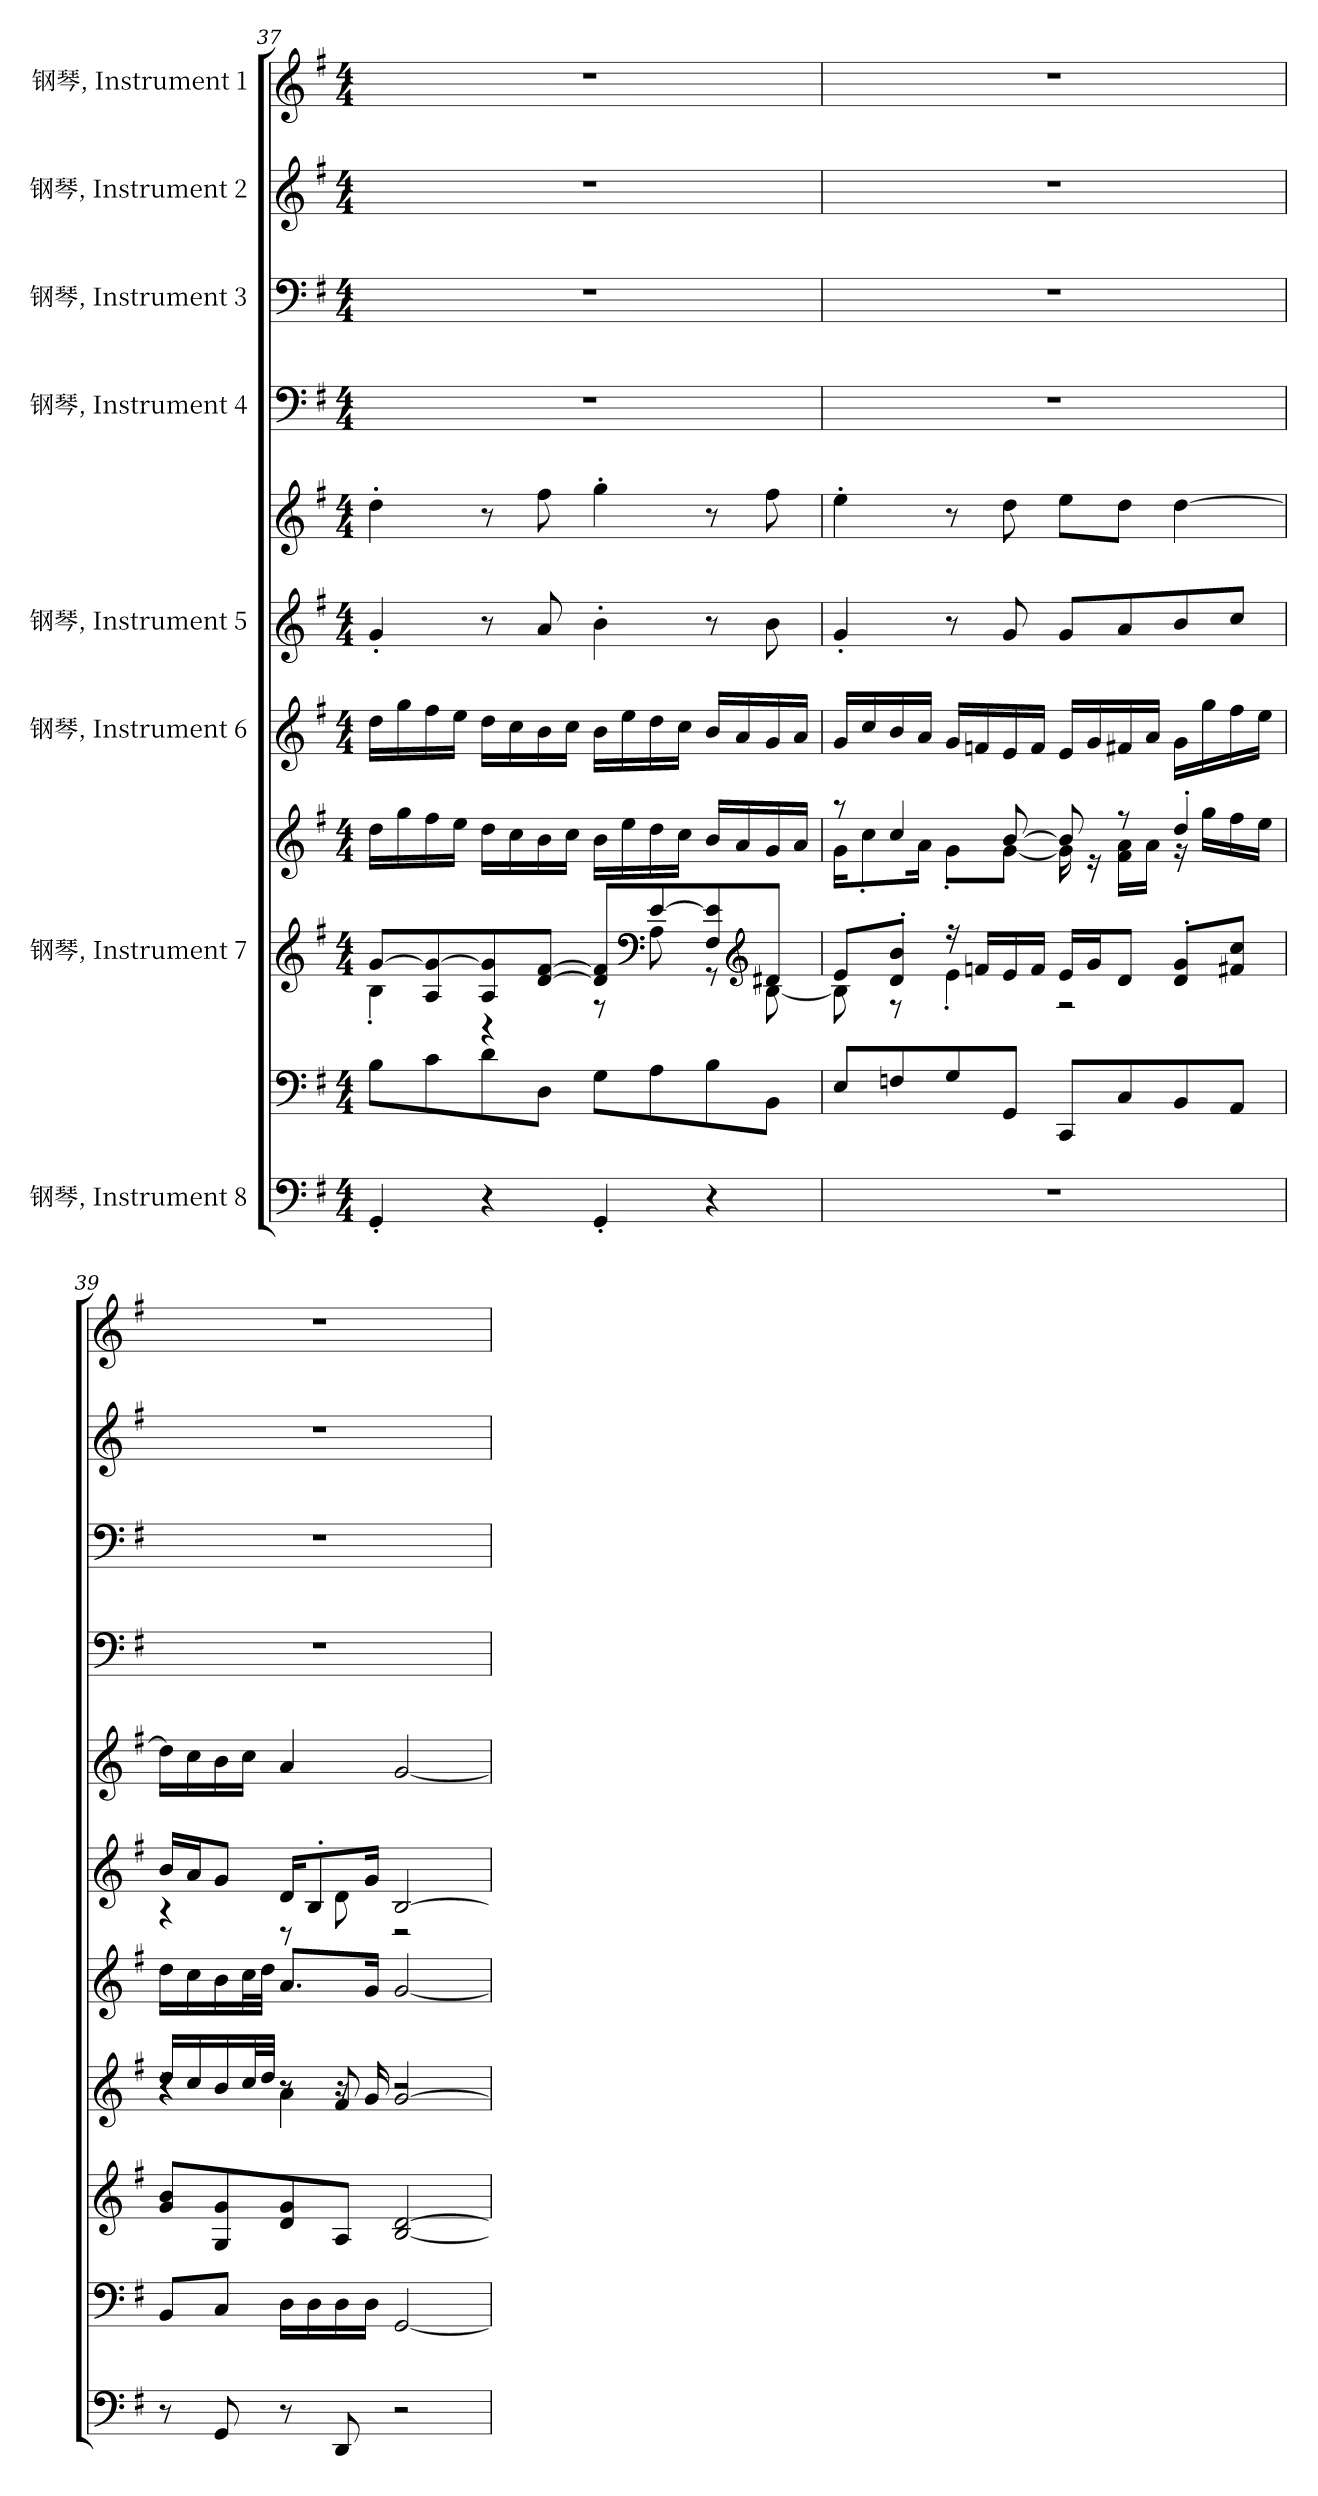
**kern	**kern	**kern	**kern	**kern	**kern	**kern	**kern	**kern	**kern	**kern
*part8	*part8	*part7	*part7	*part6	*part5	*part5	*part4	*part3	*part2	*part1
*staff11	*staff10	*staff9	*staff8	*staff7	*staff6	*staff5	*staff4	*staff3	*staff2	*staff1
*I"钢琴, Instrument 8	*	*I"钢琴, Instrument 7	*	*I"钢琴, Instrument 6	*I"钢琴, Instrument 5	*	*I"钢琴, Instrument 4	*I"钢琴, Instrument 3	*I"钢琴, Instrument 2	*I"钢琴, Instrument 1
!!LO:PB:g=z
*clefF4	*clefF4	*clefG2	*clefG2	*clefG2	*clefG2	*clefG2	*clefF4	*clefF4	*clefG2	*clefG2
*k[f#]	*k[f#]	*k[f#]	*k[f#]	*k[f#]	*k[f#]	*k[f#]	*k[f#]	*k[f#]	*k[f#]	*k[f#]
*M4/4	*M4/4	*M4/4	*M4/4	*M4/4	*M4/4	*M4/4	*M4/4	*M4/4	*M4/4	*M4/4
=37	=37	=37	=37	=37	=37	=37	=37	=37	=37	=37
*	*	*^	*	*	*	*	*	*	*	*
4GG'/	8B\L	[8g/L	4B'\	16dd\LL	16dd\LL	4g'/	4dd'\	1r	1r	1r	1r
.	.	.	.	16gg\	16gg\	.	.	.	.	.	.
.	8c\	8A/ 8g/_	.	16ff#\	16ff#\	.	.	.	.	.	.
.	.	.	.	16ee\JJ	16ee\JJ	.	.	.	.	.	.
4r	8d\	8A/ 8g/]	4r	16dd\LL	16dd\LL	8r	8r	.	.	.	.
.	.	.	.	16cc\	16cc\	.	.	.	.	.	.
.	8D\J	[8d/ [8f#/J	.	16b\	16b\	8a/	8ff#\	.	.	.	.
.	.	.	.	16cc\JJ	16cc\JJ	.	.	.	.	.	.
4GG'/	8G\L	8d/] 8f#/]L	8r	16b\LL	16b\LL	4b'\	4gg'\	.	.	.	.
.	.	.	.	16ee\	16ee\	.	.	.	.	.	.
*	*	*clefF4	*	*	*	*	*	*	*	*	*
.	8A\	[8e/	8A\	16dd\	16dd\	.	.	.	.	.	.
.	.	.	.	16cc\JJ	16cc\JJ	.	.	.	.	.	.
4r	8B\	8F#/ 8e/]	8r	16b/LL	16b/LL	8r	8r	.	.	.	.
.	.	.	.	16a/	16a/	.	.	.	.	.	.
*	*	*clefG2	*	*	*	*	*	*	*	*	*
.	8BB\J	8d#X/J	[8B\	16g/	16g/	8b\	8ff#\	.	.	.	.
.	.	.	.	16a/JJ	16a/JJ	.	.	.	.	.	.
=38	=38	=38	=38	=38	=38	=38	=38	=38	=38	=38	=38
*	*	*	*	*^	*	*	*	*	*	*	*
1r	8E/L	8e/L	8B\]	8r	16g\KL	16g/LL	4g'/	4ee'\	1r	1r	1r	1r
.	.	.	.	.	8cc'\	16cc/	.	.	.	.	.	.
.	8Fn/	8d/' 8b/'J	8r	4cc/	.	16b/	.	.	.	.	.	.
.	.	.	.	.	16a\Jk	16a/JJ	.	.	.	.	.	.
.	8G/	16r	4e'\	.	8g'\L	16g/LL	8r	8r	.	.	.	.
.	.	16fn/LL	.	.	.	16fn/	.	.	.	.	.	.
.	8GG/J	16e/	.	[8b/	[8g\J	16e/	8g/	8dd\	.	.	.	.
.	.	16f/JJ	.	.	.	16f/JJ	.	.	.	.	.	.
.	8CC/L	16e/LL	2r	8b/]	16g\]	16e/LL	8g/L	8ee\L	.	.	.	.
.	.	16g/J	.	.	16r	16g/	.	.	.	.	.	.
.	8C/	8d/J	.	8r	16f#\ 16a\LL	16f#X/	8a/	8dd\J	.	.	.	.
.	.	.	.	.	16a\JJ	16a/JJ	.	.	.	.	.	.
.	8BB/	8d/' 8g/'L	.	4dd'/	16r	16g\LL	8b/	[4dd\	.	.	.	.
.	.	.	.	.	16gg\LL	16gg\	.	.	.	.	.	.
.	8AA/J	8f#X/ 8cc/J	.	.	16ff#\	16ff#\	8cc/J	.	.	.	.	.
.	.	.	.	.	16ee\JJ	16ee\JJ	.	.	.	.	.	.
*	*	*v	*v	*	*	*	*	*	*	*	*	*
!!LO:PB:g=z
=39	=39	=39	=39	=39	=39	=39	=39	=39	=39	=39	=39
*	*	*	*	*^	*	*^	*	*	*	*	*
8r	8BB/L	8g/ 8b/L	16dd/LL	4r	4r	16dd\LL	16b/LL	4r	16dd\LL]	1r	1r	1r	1r
.	.	.	16cc/	.	.	16cc\	16a/J	.	16cc\	.	.	.	.
8GG/	8C/J	8G/ 8g/	16b/	.	.	16b\	8g/J	.	16b\	.	.	.	.
.	.	.	32cc/L	.	.	32cc\L	.	.	16cc\JJ	.	.	.	.
.	.	.	32dd/JJJ	.	.	32dd\JJJ	.	.	.	.	.	.	.
8r	16D\LL	8d/ 8g/	8r	4a\	8r	8.a/L	16d/KL	8r	4a/	.	.	.	.
.	16D\	.	.	.	.	.	8B'/	.	.	.	.	.	.
8DD/	16D\	8A/J	16r	.	8f#/	.	.	8d\	.	.	.	.	.
.	16D\JJ	.	16g/	.	.	16g/Jk	16g/Jk	.	.	.	.	.	.
2r	[2GG/	[2B/ [2d/	[2g/	2r	2r	[2g/	[2B/	2r	[2g/	.	.	.	.
*	*	*	*v	*v	*v	*	*v	*v	*	*	*	*	*
=	=	=	=	=	=	=	=	=	=	=
*-	*-	*-	*-	*-	*-	*-	*-	*-	*-	*-
